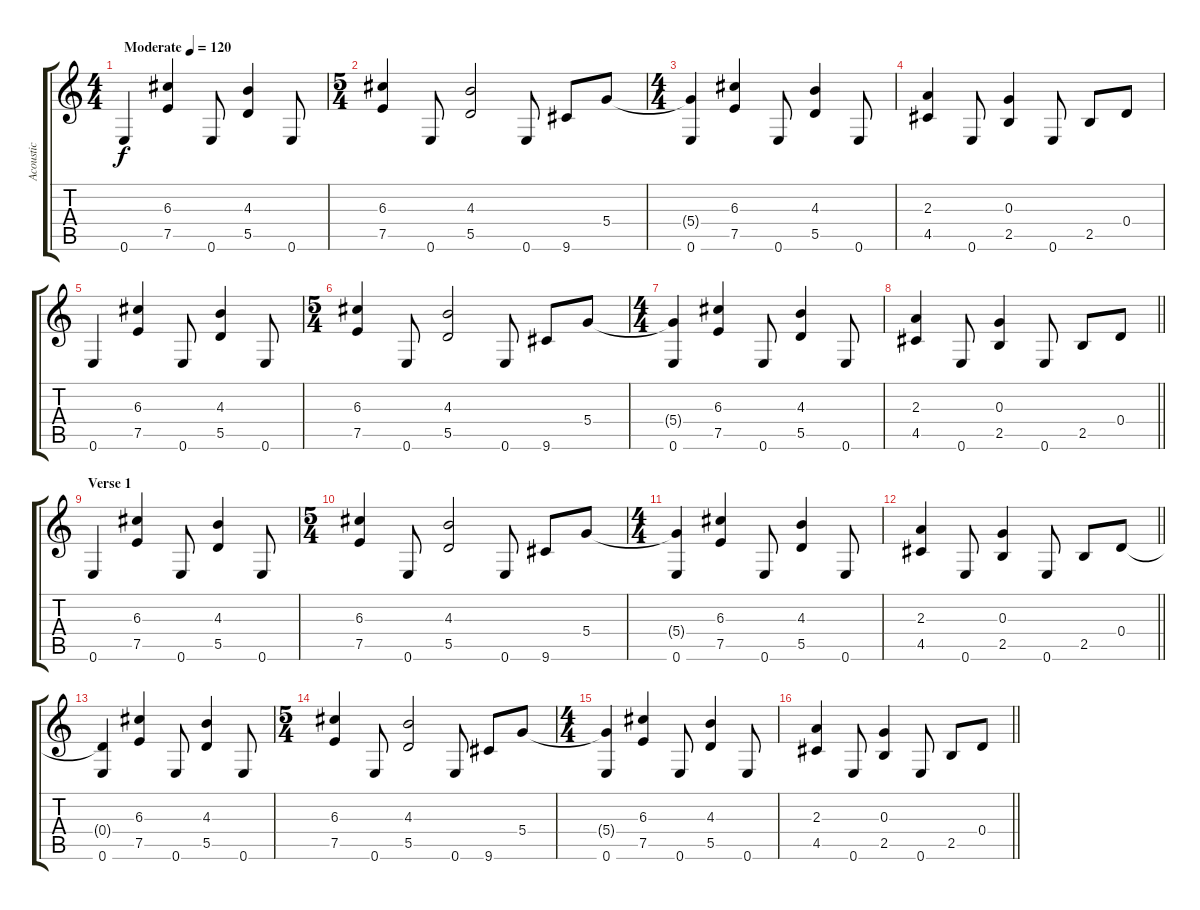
\track ("Acoustic" "Acoustic") {instrument acousticguitarsteel}
\staff {score tabs}
\tuning (E4 B3 G3 D3 A2 E2) {hide}
\ts (4 4)
\tempo (120 "Moderate")
\clef g2
\ks c
0.6.4{dy f instrument acousticguitarsteel} (6.3 7.5).4 0.6.8 (4.3 5.5).4 0.6.8 |
\ts (5 4)
(6.3 7.5).4 0.6.8 (4.3 5.5).2 0.6.8 9.6.8 5.4.8 |
\ts (4 4)
(5.4{t} 0.6).4 (6.3 7.5).4 0.6.8 (4.3 5.5).4 0.6.8 |
(2.3 4.5).4 0.6.8 (0.3 2.5).4 0.6.8 2.5.8 0.4.8 |
0.6.4 (6.3 7.5).4 0.6.8 (4.3 5.5).4 0.6.8 |
\ts (5 4)
(6.3 7.5).4 0.6.8 (4.3 5.5).2 0.6.8 9.6.8 5.4.8 |
\ts (4 4)
(5.4{t} 0.6).4 (6.3 7.5).4 0.6.8 (4.3 5.5).4 0.6.8 |
\barLineRight lightlight
(2.3 4.5).4 0.6.8 (0.3 2.5).4 0.6.8 2.5.8 0.4.8 |
\section ("" "Verse 1")
0.6.4 (6.3 7.5).4 0.6.8 (4.3 5.5).4 0.6.8 |
\ts (5 4)
(6.3 7.5).4 0.6.8 (4.3 5.5).2 0.6.8 9.6.8 5.4.8 |
\ts (4 4)
(5.4{t} 0.6).4 (6.3 7.5).4 0.6.8 (4.3 5.5).4 0.6.8 |
\barLineRight lightlight
(2.3 4.5).4 0.6.8 (0.3 2.5).4 0.6.8 2.5.8 0.4.8 |
(0.4{t} 0.6).4 (6.3 7.5).4 0.6.8 (4.3 5.5).4 0.6.8 |
\ts (5 4)
(6.3 7.5).4 0.6.8 (4.3 5.5).2 0.6.8 9.6.8 5.4.8 |
\ts (4 4)
(5.4{t} 0.6).4 (6.3 7.5).4 0.6.8 (4.3 5.5).4 0.6.8 |
\barLineRight lightlight
(2.3 4.5).4 0.6.8 (0.3 2.5).4 0.6.8 2.5.8 0.4.8
